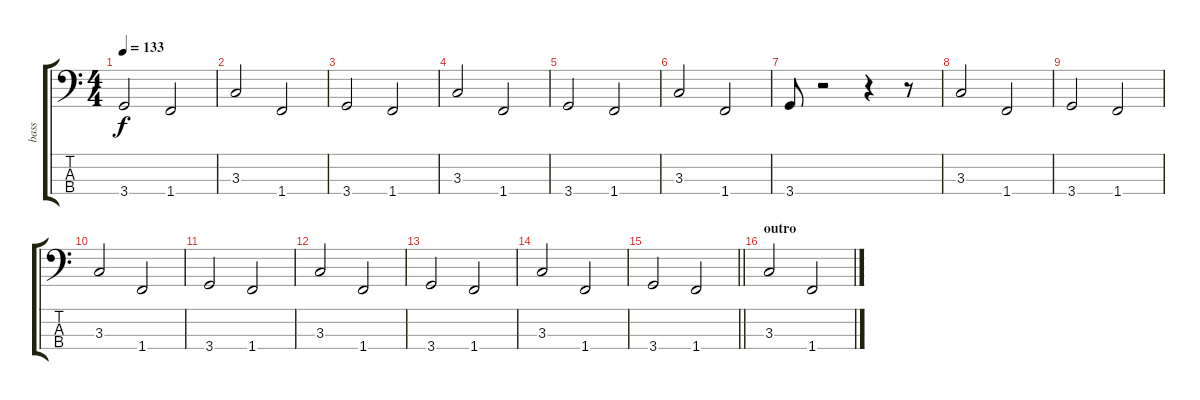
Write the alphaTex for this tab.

\track ("bass" "bass") {instrument acousticbass}
\staff {score tabs}
\tuning (G2 D2 A1 E1) {hide}
\ts (4 4)
\tempo 133
\clef f4
\ks c
3.4.2{dy f} 1.4.2 |
3.3.2 1.4.2 |
3.4.2 1.4.2 |
3.3.2 1.4.2 |
3.4.2 1.4.2 |
3.3.2 1.4.2 |
3.4.8 r.2 r.4 r.8 |
3.3.2 1.4.2 |
3.4.2 1.4.2 |
3.3.2 1.4.2 |
3.4.2 1.4.2 |
3.3.2 1.4.2 |
3.4.2 1.4.2 |
3.3.2 1.4.2 |
\barLineRight lightlight
3.4.2 1.4.2 |
\section ("" "outro")
3.3.2 1.4.2
